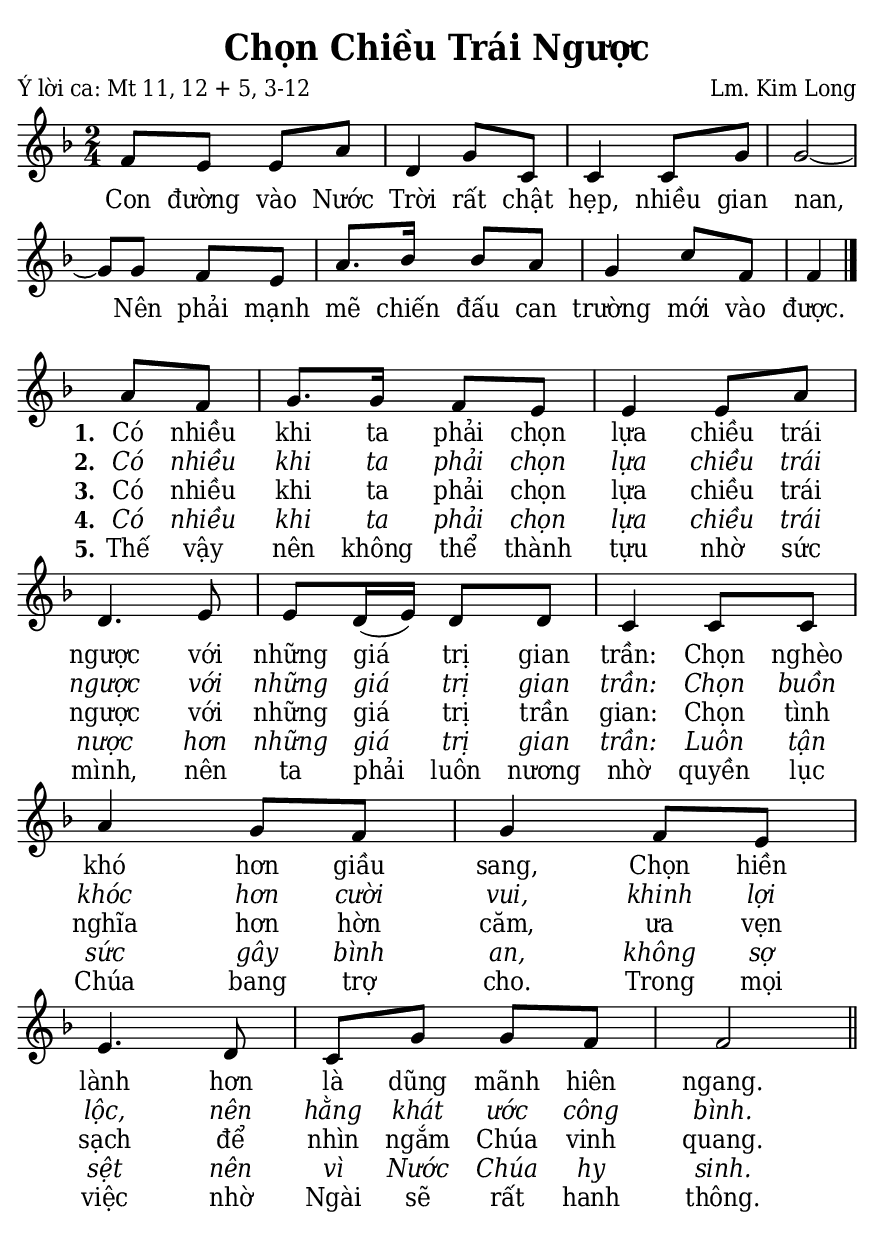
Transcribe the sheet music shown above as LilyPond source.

% Cài đặt chung
\version "2.24.3"
\include "english.ly"

\header {
  title = "Chọn Chiều Trái Ngược"
  poet = "Ý lời ca: Mt 11, 12 + 5, 3-12"
  composer = "Lm. Kim Long"
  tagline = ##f
}

% Nhạc
nhacPhanMot = \relative c' {
  \key f \major
  \time 2/4
  f8 e e a |
  d,4 g8 c, |
  c4 c8 g' |
  g2 ~ |
  g8 g f e |
  a8. bf16 bf8 a |
  g4 c8 f, |
  f4 \bar "|."
}

nhacPhanHai = \relative c'' {
  \key f \major
  \time 2/4
  \partial 4 a8 f |
  g8. g16 f8 e |
  e4 e8 a |
  d,4. e8 |
  e d16 (e) d8 d |
  c4 c8 c |
  a'4 g8 f |
  g4 f8 e |
  e4. d8 |
  c g' g f |
  f2 \bar "||"
}

% Lời
loiPhanMot = \lyricmode {
  Con đường vào Nước Trời rất chật hẹp, nhiều gian nan,
  Nên phải mạnh mẽ chiến đấu can trường mới vào được.
}

loiPhanHai = \lyricmode {
  <<
    {
      \set stanza = "1."
      Có nhiều khi ta phải chọn lựa
      chiều trái ngược với những giá trị gian trần:
      Chọn nghèo khó hơn giầu sang,
      Chọn hiền lành hơn là dũng mãnh hiên ngang.
    }
    \new Lyrics {
	    \set associatedVoice = "beSop"
	    \set stanza = "2."
      \override Lyrics.LyricText.font-shape = #'italic
      Có nhiều khi ta phải chọn lựa
      chiều trái ngược với những giá trị gian trần:
      Chọn buồn khóc hơn cười vui,
      khinh lợi lộc, nên hằng khát ước công bình.
    }
    \new Lyrics {
	    \set associatedVoice = "beSop"
	    \set stanza = "3."
      Có nhiều khi ta phải chọn lựa
      chiều trái ngược với những giá trị trần gian:
      Chọn tình nghĩa hơn hờn căm,
      ưa vẹn sạch để nhìn ngắm Chúa vinh quang.
    }
    \new Lyrics {
	    \set associatedVoice = "beSop"
	    \set stanza = "4."
      \override Lyrics.LyricText.font-shape = #'italic
      Có nhiều khi ta phải chọn lựa
      chiều trái nược hơn những giá trị gian trần:
      Luôn tận sức gây bình an,
      không sợ sệt nên vì Nước Chúa hy sinh.
    }
    \new Lyrics {
	    \set associatedVoice = "beSop"
	    \set stanza = "5."
      Thế vậy nên không thể thành tựu nhờ sức mình,
      nên ta phải luôn nương nhờ quyền lục Chúa bang trợ cho.
      Trong mọi việc nhờ Ngài sẽ rất hanh thông.
    }
  >>
}

% Dàn trang
\paper {
  #(set-paper-size "a5")
  top-margin = 3\mm
  bottom-margin = 3\mm
  left-margin = 3\mm
  right-margin = 3\mm
  indent = #0
  #(define fonts
	 (make-pango-font-tree "Deja Vu Serif Condensed"
	 		       "Deja Vu Serif Condensed"
			       "Deja Vu Serif Condensed"
			       (/ 20 20)))
  print-page-number = ##f
}

\score {
  <<
    \new Staff <<
        \clef treble
        \new Voice = beSop {
          \nhacPhanMot
        }
      \new Lyrics \lyricsto beSop \loiPhanMot
    >>
  >>
  \layout {
    \override Lyrics.LyricSpace.minimum-distance = #1.5
    \override Score.BarNumber.break-visibility = ##(#f #f #f)
    \override Score.SpacingSpanner.uniform-stretching = ##t
    ragged-last = ##f
  }
}

\score {
  <<
    \new Staff <<
        \clef treble
        \new Voice = beSop {
          \nhacPhanHai
        }
      \new Lyrics \lyricsto beSop \loiPhanHai
    >>
  >>
  \layout {
    \override Staff.TimeSignature.transparent = ##t
    \override Lyrics.LyricSpace.minimum-distance = #2.5
    \override Score.BarNumber.break-visibility = ##(#f #f #f)
    \override Score.SpacingSpanner.uniform-stretching = ##t
    ragged-last = ##f
  }
}
